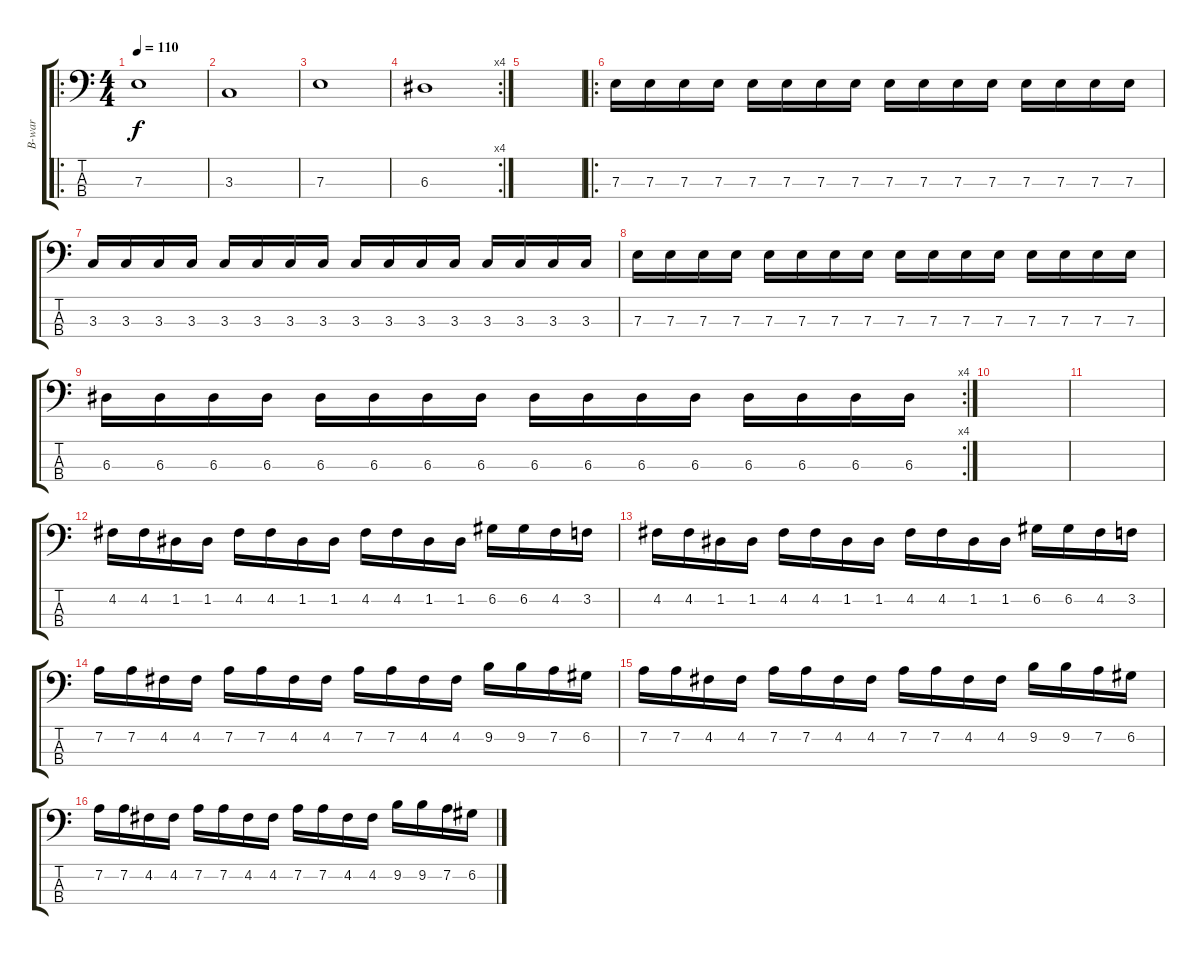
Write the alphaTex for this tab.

\track ("B-war" "B-war") {instrument electricbassfinger}
\staff {score tabs}
\tuning (G2 D2 A1 E1) {hide}
\ro
\ts (4 4)
\tempo 110
\clef f4
\ks c
7.3.1{dy f instrument electricbassfinger} |
3.3.1 |
7.3.1 |
\rc 4
6.3.1 |
|
\ro
7.3.16 7.3.16 7.3.16 7.3.16 7.3.16 7.3.16 7.3.16 7.3.16 7.3.16 7.3.16 7.3.16 7.3.16 7.3.16 7.3.16 7.3.16 7.3.16 |
3.3.16 3.3.16 3.3.16 3.3.16 3.3.16 3.3.16 3.3.16 3.3.16 3.3.16 3.3.16 3.3.16 3.3.16 3.3.16 3.3.16 3.3.16 3.3.16 |
7.3.16 7.3.16 7.3.16 7.3.16 7.3.16 7.3.16 7.3.16 7.3.16 7.3.16 7.3.16 7.3.16 7.3.16 7.3.16 7.3.16 7.3.16 7.3.16 |
\rc 4
6.3.16 6.3.16 6.3.16 6.3.16 6.3.16 6.3.16 6.3.16 6.3.16 6.3.16 6.3.16 6.3.16 6.3.16 6.3.16 6.3.16 6.3.16 6.3.16 |
|
|
4.2.16 4.2.16 1.2.16 1.2.16 4.2.16 4.2.16 1.2.16 1.2.16 4.2.16 4.2.16 1.2.16 1.2.16 6.2.16 6.2.16 4.2.16 3.2.16 |
4.2.16 4.2.16 1.2.16 1.2.16 4.2.16 4.2.16 1.2.16 1.2.16 4.2.16 4.2.16 1.2.16 1.2.16 6.2.16 6.2.16 4.2.16 3.2.16 |
7.2.16 7.2.16 4.2.16 4.2.16 7.2.16 7.2.16 4.2.16 4.2.16 7.2.16 7.2.16 4.2.16 4.2.16 9.2.16 9.2.16 7.2.16 6.2.16 |
7.2.16 7.2.16 4.2.16 4.2.16 7.2.16 7.2.16 4.2.16 4.2.16 7.2.16 7.2.16 4.2.16 4.2.16 9.2.16 9.2.16 7.2.16 6.2.16 |
7.2.16 7.2.16 4.2.16 4.2.16 7.2.16 7.2.16 4.2.16 4.2.16 7.2.16 7.2.16 4.2.16 4.2.16 9.2.16 9.2.16 7.2.16 6.2.16
